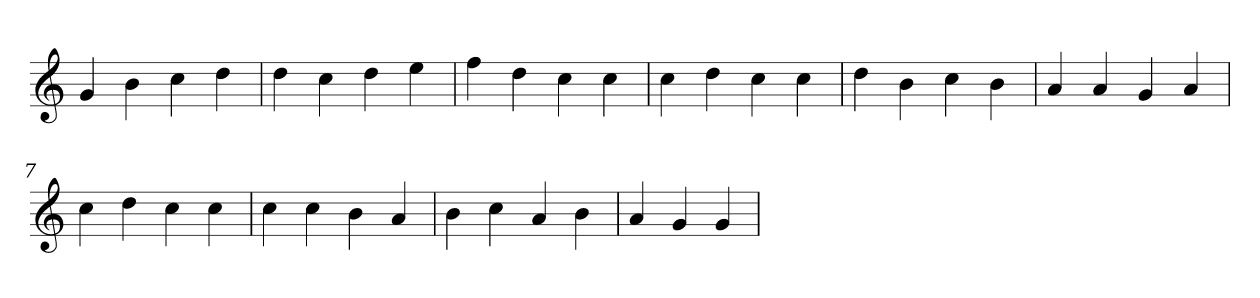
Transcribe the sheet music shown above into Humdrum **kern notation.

**kern
*part1
*staff1
*clefG2
=1
4g
4b
4cc
4dd
=2
4dd
4cc
4dd
4ee
=3
4ff
4dd
4cc
4cc
=4
4cc
4dd
4cc
4cc
=5
4dd
4b
4cc
4b
=6
4a
4a
4g
4a
=7
4cc
4dd
4cc
4cc
=8
4cc
4cc
4b
4a
=9
4b
4cc
4a
4b
=10
4a
4g
4g
=
*-
